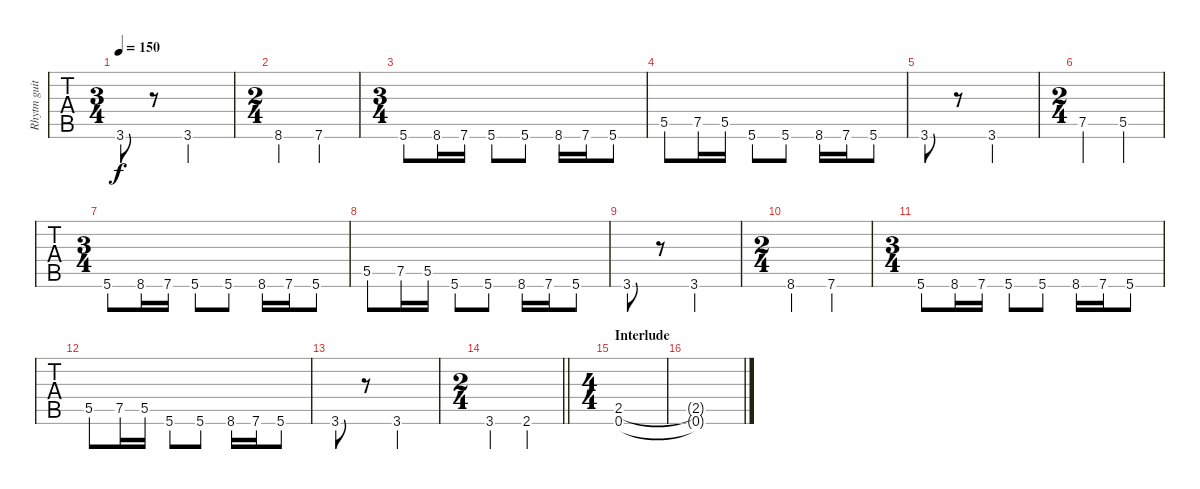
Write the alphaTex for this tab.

\track ("Rhytm guitar" "Rhytm guit") {instrument distortionguitar}
\staff {tabs}
\tuning (D4 A3 F3 C3 G2 D2) {hide}
\ts (3 4)
\tempo 150
\clef g2
\ks c
3.6.8{dy f} r.8 3.6.2 |
\ts (2 4)
8.6.4 7.6.4 |
\ts (3 4)
5.6.8 8.6.16 7.6.16 5.6.8 5.6.8 8.6.16 7.6.16 5.6.8 |
5.5.8 7.5.16 5.5.16 5.6.8 5.6.8 8.6.16 7.6.16 5.6.8 |
3.6.8 r.8 3.6.2 |
\ts (2 4)
7.5.4 5.5.4 |
\ts (3 4)
5.6.8 8.6.16 7.6.16 5.6.8 5.6.8 8.6.16 7.6.16 5.6.8 |
5.5.8 7.5.16 5.5.16 5.6.8 5.6.8 8.6.16 7.6.16 5.6.8 |
3.6.8 r.8 3.6.2 |
\ts (2 4)
8.6.4 7.6.4 |
\ts (3 4)
5.6.8 8.6.16 7.6.16 5.6.8 5.6.8 8.6.16 7.6.16 5.6.8 |
5.5.8 7.5.16 5.5.16 5.6.8 5.6.8 8.6.16 7.6.16 5.6.8 |
3.6.8 r.8 3.6.2 |
\ts (2 4)
\barLineRight lightlight
3.6.4 2.6.4 |
\ts (4 4)
\section ("" "Interlude")
(2.5 0.6).1 |
(2.5{t} 0.6{t}).1
